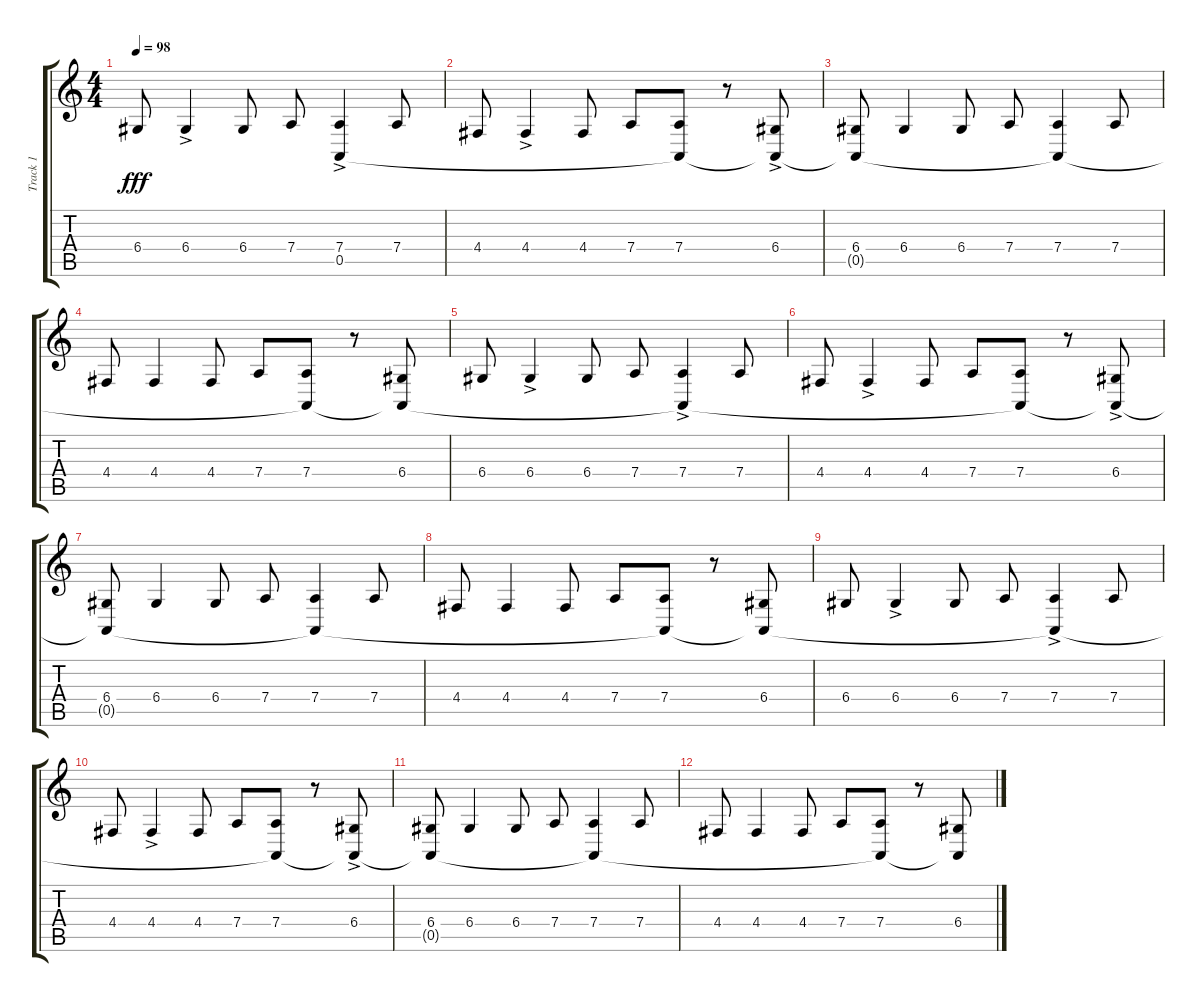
\track ("Track 1" "Track 1") {instrument orchestralharp}
\staff {score tabs}
\tuning (E4 B3 G3 D3 A2 E2) {hide}
\ts (4 4)
\tempo 98
\clef g2
\ks c
6.4.8{dy fff} 6.4{ac}.4 6.4.8 7.4.8 (7.4{ac} 0.5{t}).4 7.4.8 |
4.4.8 4.4{ac}.4 4.4.8 7.4.8 (7.4 0.5{t}).8 r.8 (6.4{ac} 0.5{t}).8 |
(6.4 0.5{t}).8 6.4.4 6.4.8 7.4.8 (7.4 0.5{t}).4 7.4.8 |
4.4.8 4.4.4 4.4.8 7.4.8 (7.4 0.5{t}).8 r.8 (6.4 0.5{t}).8 |
6.4.8 6.4{ac}.4 6.4.8 7.4.8 (7.4{ac} 0.5{t}).4 7.4.8 |
4.4.8 4.4{ac}.4 4.4.8 7.4.8 (7.4 0.5{t}).8 r.8 (6.4{ac} 0.5{t}).8 |
(6.4 0.5{t}).8 6.4.4 6.4.8 7.4.8 (7.4 0.5{t}).4 7.4.8 |
4.4.8 4.4.4 4.4.8 7.4.8 (7.4 0.5{t}).8 r.8 (6.4 0.5{t}).8 |
6.4.8 6.4{ac}.4 6.4.8 7.4.8 (7.4{ac} 0.5{t}).4 7.4.8 |
4.4.8 4.4{ac}.4 4.4.8 7.4.8 (7.4 0.5{t}).8 r.8 (6.4{ac} 0.5{t}).8 |
(6.4 0.5{t}).8 6.4.4 6.4.8 7.4.8 (7.4 0.5{t}).4 7.4.8 |
4.4.8 4.4.4 4.4.8 7.4.8 (7.4 0.5{t}).8 r.8 (6.4 0.5{t}).8
